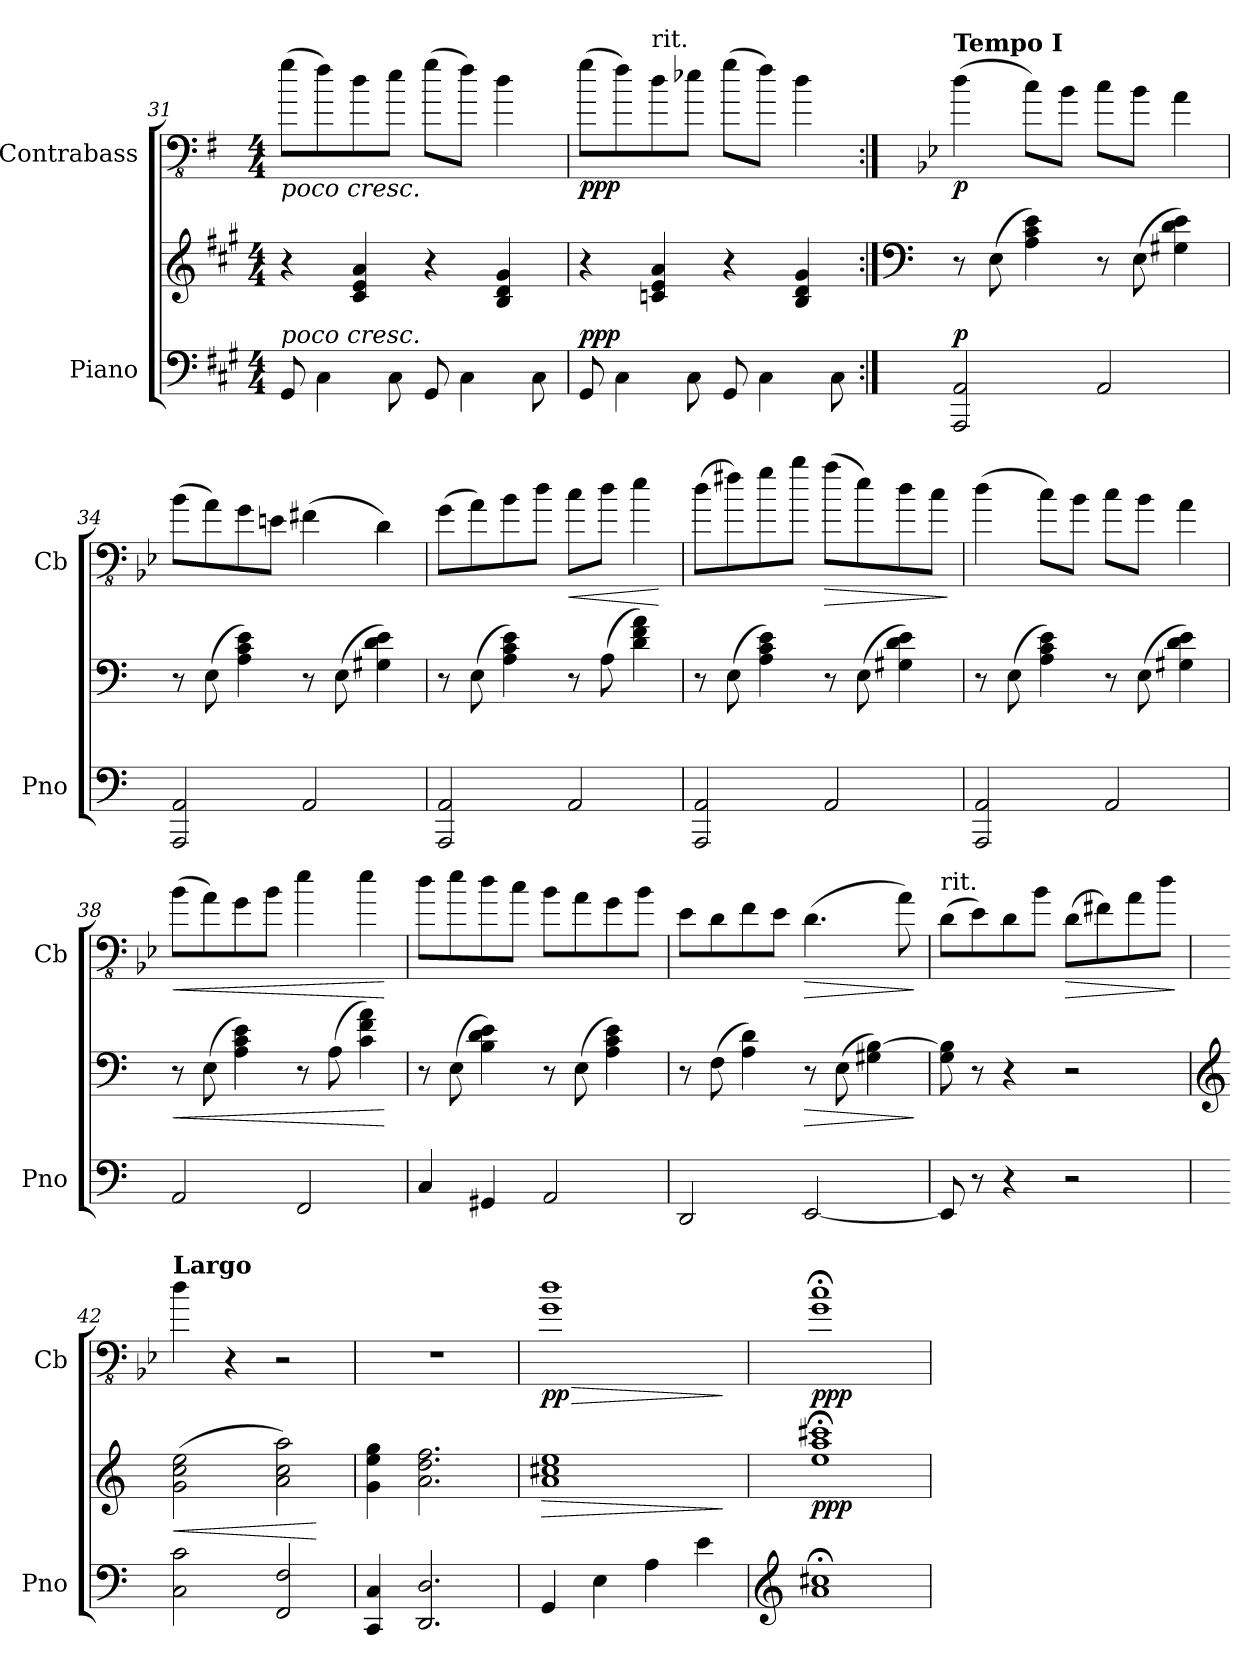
**kern	**kern	**dynam	**kern	**dynam
*part2	*part2	*part2	*part1	*part1
*staff3	*staff2	*staff2/3	*staff1	*staff1
*I"Piano	*	*	*I"Contrabass	*
*I'Pno	*	*	*I'Cb	*
!!LO:LB:g=z
*clefF4	*clefG2	*	*clefFv4	*
*	*	*	*ITrd7c12	*
*k[f#c#g#]	*k[f#c#g#]	*	*k[f#]	*
*M4/4	*M4/4	*	*M4/4	*
=31	=31	=31	=31	=31
!	!	!	!LO:TX:b:i:t=poco cresc.	!
!LO:TX:a:i:t=poco cresc.	!	!	!	!
8GG#/	4r	.	(8G\L	.
4C#\	.	.	8F#\)	.
.	4c#/ 4e/ 4a/	.	8D\	.
8C#\	.	.	8E\J	.
8GG#/	4r	.	(8G\L	.
4C#\	.	.	8F#\J)	.
.	4B/ 4d/ 4g#/	.	4D\	.
8C#\	.	.	.	.
=32	=32	=32	=32	=32
!	!	!LO:DY:a=2	!	!LO:DY:b
8GG#/	4r	ppp	(8G\L	ppp
4C#\	.	.	8F#\)	.
!	!	!	!LO:TX:a:t=rit.	!
.	4cn/ 4e/ 4a/	.	8D\	.
8C#\	.	.	8E-X\J	.
8GG#/	4r	.	(8G\L	.
4C#\	.	.	8F#\J)	.
.	4B/ 4d/ 4g#/	.	4D\	.
8C#\	.	.	.	.
=33:|!	=33:|!	=33:|!	=33:|!	=33:|!
*	*clefF4	*	*	*
*k[]	*k[]	*	*k[b-e-]	*
!	!	!	!LO:TX:a:B:t=Tempo I	!
!	!	!LO:DY:a=2	!	!LO:DY:b
2AAA/ 2AA/	8r	p	(4D\	p
.	(8E\	.	.	.
.	4A\ 4c\ 4e\)	.	8C\L)	.
.	.	.	8BB-\J	.
2AA/	8r	.	8C\L	.
.	(8E\	.	8BB-\J	.
.	4G#X\ 4d\ 4e\)	.	4AA\	.
!!LO:LB:g=z
=34	=34	=34	=34	=34
2AAA/ 2AA/	8r	.	(8BB-\L	.
.	(8E\	.	8AA\)	.
.	4A\ 4c\ 4e\)	.	8GG\	.
.	.	.	8EEn\J	.
2AA/	8r	.	(4FF#X\	.
.	(8E\	.	.	.
.	4G#X\ 4d\ 4e\)	.	4DD\)	.
=35	=35	=35	=35	=35
2AAA/ 2AA/	8r	.	(8GG\L	.
.	(8E\	.	8AA\)	.
.	4A\ 4c\ 4e\)	.	8BB-\	.
.	.	.	8D\J	.
!	!	!	!	!LO:HP:b
2AA/	8r	.	8C\L	<
.	(8A\	.	8D\J	.
.	4d\ 4f\ 4a\)	.	4E-\	.
.	.	.	.	[
=36	=36	=36	=36	=36
2AAA/ 2AA/	8r	.	(8D\L	.
.	(8E\	.	8F#X\)	.
.	4A\ 4c\ 4e\)	.	8G\	.
.	.	.	8B-\J	.
!	!	!	!	!LO:HP:b
2AA/	8r	.	(8A\L	>
.	(8E\	.	8E-\)	.
.	4G#X\ 4d\ 4e\)	.	8D\	.
.	.	.	8C\J	.
.	.	.	.	]
=37	=37	=37	=37	=37
2AAA/ 2AA/	8r	.	(4D\	.
.	(8E\	.	.	.
.	4A\ 4c\ 4e\)	.	8C\L)	.
.	.	.	8BB-\J	.
2AA/	8r	.	8C\L	.
.	(8E\	.	8BB-\J	.
.	4G#X\ 4d\ 4e\)	.	4AA\	.
!!LO:LB:g=z
=38	=38	=38	=38	=38
!	!	!LO:HP:b	!	!LO:HP:b
2AA/	8r	<	(8BB-\L	<
.	(8E\	.	8AA\)	.
.	4A\ 4c\ 4e\)	.	8GG\	.
.	.	.	8BB-\J	.
2FF/	8r	.	4E-\	.
.	(8A\	.	.	.
.	4c\ 4f\ 4a\)	.	4E-\	.
.	.	[	.	[
=39	=39	=39	=39	=39
4C/	8r	.	8D\L	.
.	(8E\	.	8E-\	.
4GG#X/	4B\ 4d\ 4e\)	.	8D\	.
.	.	.	8C\J	.
2AA/	8r	.	8BB-\L	.
.	(8E\	.	8AA\	.
.	4A\ 4c\ 4e\)	.	8GG\	.
.	.	.	8BB-\J	.
=40	=40	=40	=40	=40
2DD/	8r	.	8EE-\L	.
.	(8F\	.	8DD\	.
.	4A\ 4d\)	.	8FF\	.
.	.	.	8EE-\J	.
!	!	!LO:HP:b	!	!LO:HP:b
[2EE/	8r	>	(4.DD\	>
.	(8E\	.	.	.
.	4G#X\ [4B\)	.	.	.
.	.	.	8AA\)	.
.	.	]	.	]
=41	=41	=41	=41	=41
!	!	!	!LO:TX:a:t=rit.	!
8EE/]	8G\ 8B\]	.	(8DD\L	.
8r	8r	.	8EE-\)	.
4r	4r	.	8DD\	.
.	.	.	8BB-\J	.
!	!	!	!	!LO:HP:b
2r	2r	.	(8DD\L	>
.	.	.	8FF#X\)	.
.	.	.	8AA\	.
.	.	.	8D\J	.
.	.	.	.	]
=42	=42	=42	=42	=42
*	*clefG2	*	*	*
!	!	!	!LO:TX:a:B:t=Largo	!
!	!	!LO:HP:b	!	!
2C\ 2c\	(2g\ 2cc\ 2ee\	<	4D\	.
.	.	.	4r	.
2FF/ 2F/	2a\ 2cc\ 2aa\)	.	2r	.
.	.	[	.	.
!!LO:PB:g=z
=43	=43	=43	=43	=43
4CC/ 4C/	4g\ 4ee\ 4gg\	.	1r	.
2.DD/ 2.D/	2.a\ 2.dd\ 2.ff\	.	.	.
=44	=44	=44	=44	=44
!	!	!LO:HP:b	!	!LO:HP:b
*	*	*	*^	*
!	!	!	!	!	!LO:DY:n=1:b
4GG/	1a 1cc#X 1ee	>	1D	1GG	> pp
4E\	.	.	.	.	.
4A\	.	.	.	.	.
4e\	.	.	.	.	.
*	*	*	*v	*v	*
.	.	]	.	]
=45	=45	=45	=45	=45
*clefG2	*	*	*	*
*	*	*	*^	*
!	!	!LO:DY:b	!	!	!LO:DY:b
1a;< 1cc#X;<	1ee;< 1aa;< 1ccc#X;<	ppp	1C;<	1GG	ppp
*	*	*	*v	*v	*
=	=	=	=	=
*-	*-	*-	*-	*-
